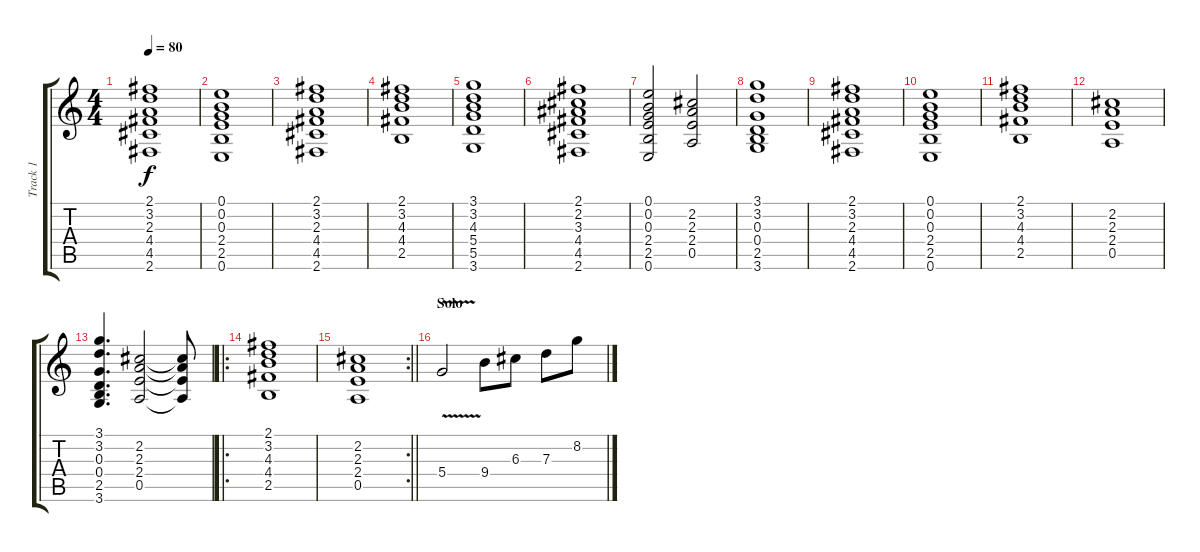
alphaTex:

\track ("Track 1" "Track 1") {instrument acousticguitarsteel}
\staff {score tabs}
\tuning (E4 B3 G3 D3 A2 E2) {hide}
\ts (4 4)
\tempo 80
\clef g2
\ks c
(2.1 3.2 2.3 4.4 4.5 2.6).1{dy f} |
(0.1 0.2 0.3 2.4 2.5 0.6).1 |
(2.1 3.2 2.3 4.4 4.5 2.6).1 |
(2.1 3.2 4.3 4.4 2.5).1 |
(3.1 3.2 4.3 5.4 5.5 3.6).1 |
(2.1 2.2 3.3 4.4 4.5 2.6).1 |
(0.1 0.2 0.3 2.4 2.5 0.6).2 (2.2 2.3 2.4 0.5).2 |
(3.1 3.2 0.3 0.4 2.5 3.6).1 |
(2.1 3.2 2.3 4.4 4.5 2.6).1 |
(0.1 0.2 0.3 2.4 2.5 0.6).1 |
(2.1 3.2 4.3 4.4 2.5).1 |
(2.2 2.3 2.4 0.5).1 |
(3.1 3.2 0.3 0.4 2.5 3.6).4{d} (2.2 2.3 2.4 0.5).2 (2.2{t} 2.3{t} 2.4{t} 0.5{t}).8 |
\ro
(2.1 3.2 4.3 4.4 2.5).1 |
\rc 2
\barLineRight lightlight
(2.2 2.3 2.4 0.5).1 |
\section ("" "Solo")
5.4{v}.2{instrument distortionguitar} 9.4.8 6.3.8 7.3.8 8.2.8
